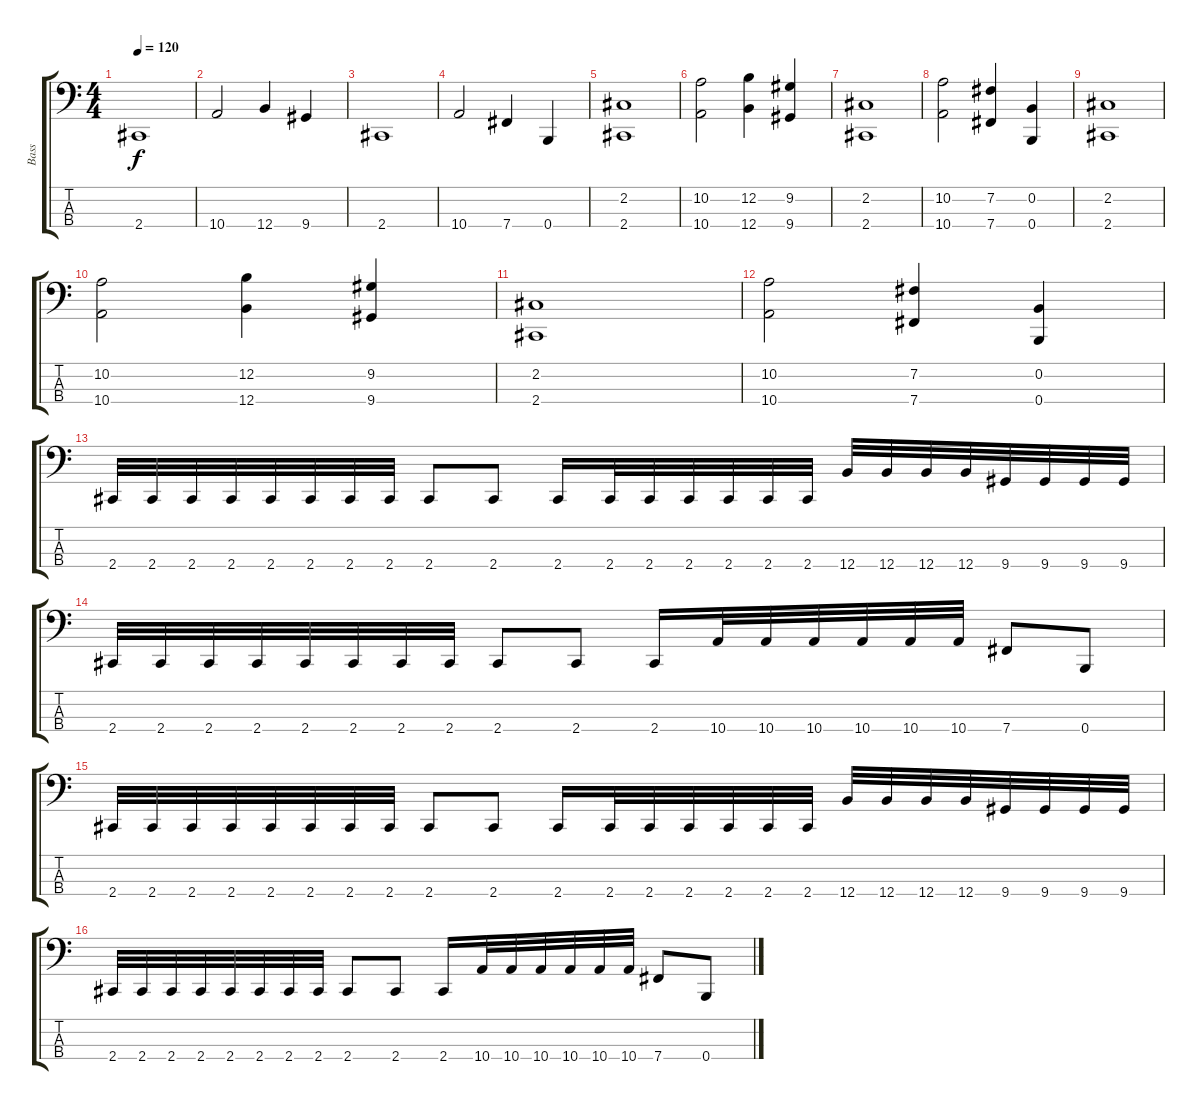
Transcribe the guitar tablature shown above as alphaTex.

\track ("Bass" "Bass") {instrument electricbasspick}
\staff {score tabs}
\tuning (E2 B1 Gb1 B0) {hide}
\ts (4 4)
\tempo 120
\clef f4
\ks c
2.4.1{dy f} |
10.4.2 12.4.4 9.4.4 |
2.4.1 |
10.4.2 7.4.4 0.4.4 |
(2.2 2.4).1 |
(10.2 10.4).2 (12.2 12.4).4 (9.2 9.4).4 |
(2.2 2.4).1 |
(10.2 10.4).2 (7.2 7.4).4 (0.2 0.4).4 |
(2.2 2.4).1 |
(10.2 10.4).2 (12.2 12.4).4 (9.2 9.4).4 |
(2.2 2.4).1 |
(10.2 10.4).2 (7.2 7.4).4 (0.2 0.4).4 |
2.4.32 2.4.32 2.4.32 2.4.32 2.4.32 2.4.32 2.4.32 2.4.32 2.4.8 2.4.8 2.4.16 2.4.32 2.4.32 2.4.32 2.4.32 2.4.32 2.4.32 12.4.32 12.4.32 12.4.32 12.4.32 9.4.32 9.4.32 9.4.32 9.4.32 |
2.4.32 2.4.32 2.4.32 2.4.32 2.4.32 2.4.32 2.4.32 2.4.32 2.4.8 2.4.8 2.4.16 10.4.32 10.4.32 10.4.32 10.4.32 10.4.32 10.4.32 7.4.8 0.4.8 |
2.4.32 2.4.32 2.4.32 2.4.32 2.4.32 2.4.32 2.4.32 2.4.32 2.4.8 2.4.8 2.4.16 2.4.32 2.4.32 2.4.32 2.4.32 2.4.32 2.4.32 12.4.32 12.4.32 12.4.32 12.4.32 9.4.32 9.4.32 9.4.32 9.4.32 |
2.4.32 2.4.32 2.4.32 2.4.32 2.4.32 2.4.32 2.4.32 2.4.32 2.4.8 2.4.8 2.4.16 10.4.32 10.4.32 10.4.32 10.4.32 10.4.32 10.4.32 7.4.8 0.4.8
